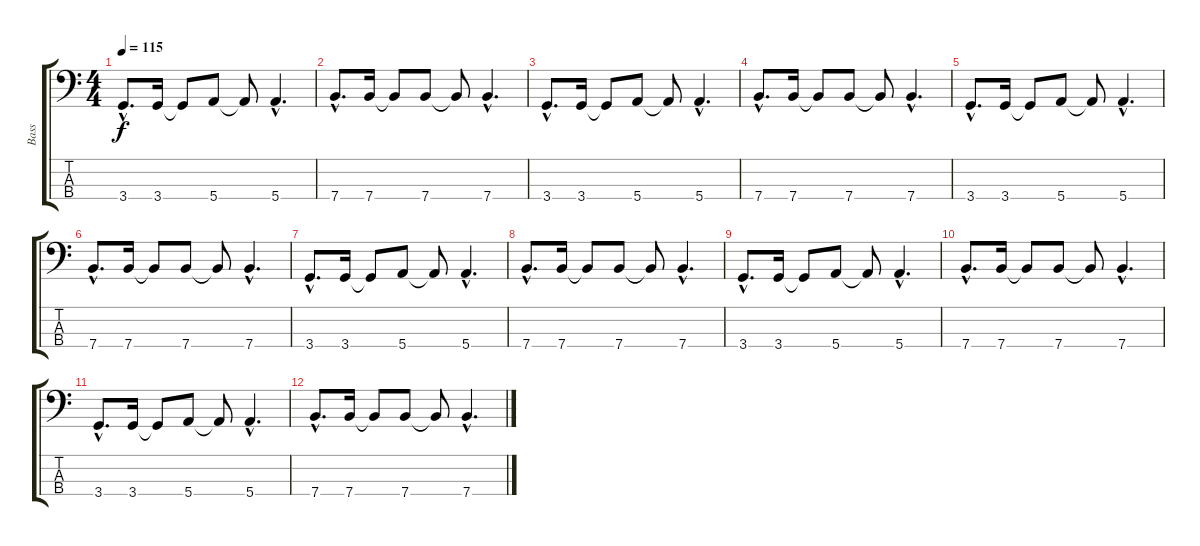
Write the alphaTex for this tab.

\track ("Bass" "Bass") {instrument synthbass1}
\staff {score tabs}
\tuning (G2 D2 A1 E1) {hide}
\ts (4 4)
\tempo 115
\clef f4
\ks c
3.4{hac}.8{d dy f} 3.4.16 3.4{t}.8 5.4.8 5.4{t}.8 5.4{hac}.4{d} |
7.4{hac}.8{d} 7.4.16 7.4{t}.8 7.4.8 7.4{t}.8 7.4{hac}.4{d} |
3.4{hac}.8{d} 3.4.16 3.4{t}.8 5.4.8 5.4{t}.8 5.4{hac}.4{d} |
7.4{hac}.8{d} 7.4.16 7.4{t}.8 7.4.8 7.4{t}.8 7.4{hac}.4{d} |
3.4{hac}.8{d} 3.4.16 3.4{t}.8 5.4.8 5.4{t}.8 5.4{hac}.4{d} |
7.4{hac}.8{d} 7.4.16 7.4{t}.8 7.4.8 7.4{t}.8 7.4{hac}.4{d} |
3.4{hac}.8{d} 3.4.16 3.4{t}.8 5.4.8 5.4{t}.8 5.4{hac}.4{d} |
7.4{hac}.8{d} 7.4.16 7.4{t}.8 7.4.8 7.4{t}.8 7.4{hac}.4{d} |
3.4{hac}.8{d} 3.4.16 3.4{t}.8 5.4.8 5.4{t}.8 5.4{hac}.4{d} |
7.4{hac}.8{d} 7.4.16 7.4{t}.8 7.4.8 7.4{t}.8 7.4{hac}.4{d} |
3.4{hac}.8{d} 3.4.16 3.4{t}.8 5.4.8 5.4{t}.8 5.4{hac}.4{d} |
7.4{hac}.8{d} 7.4.16 7.4{t}.8 7.4.8 7.4{t}.8 7.4{hac}.4{d}
